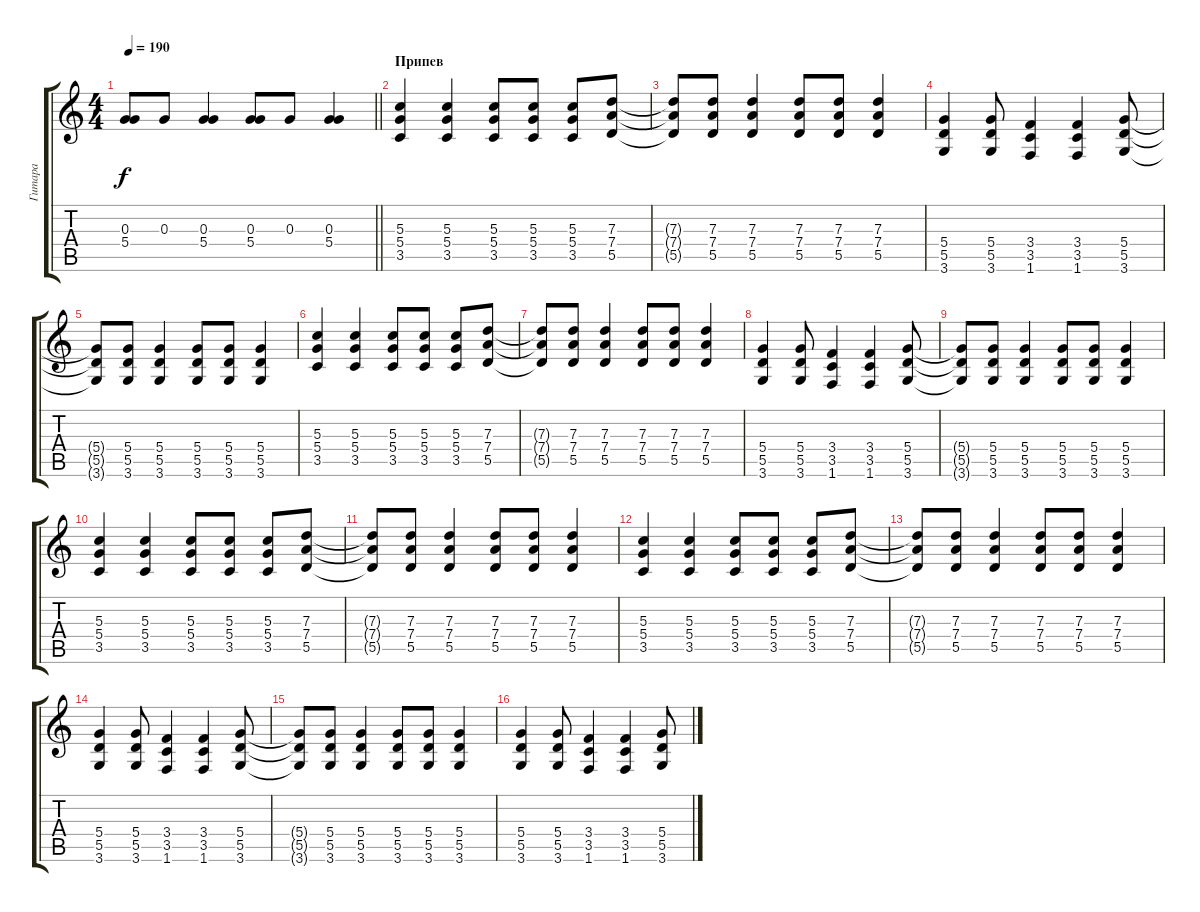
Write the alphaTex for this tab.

\track ("Гитара" "Гитара") {instrument distortionguitar}
\staff {score tabs}
\tuning (E4 B3 G3 D3 A2 E2) {hide}
\ts (4 4)
\tempo 190
\clef g2
\barLineRight lightlight
\ks c
(0.3{t} 5.4{t}).8{dy f} 0.3.8 (0.3 5.4).4 (0.3 5.4).8 0.3.8 (0.3 5.4).4 |
\section ("" "Припев")
(5.3 5.4 3.5).4 (5.3 5.4 3.5).4 (5.3 5.4 3.5).8 (5.3 5.4 3.5).8 (5.3 5.4 3.5).8 (7.3 7.4 5.5).8 |
(7.3{t} 7.4{t} 5.5{t}).8 (7.3 7.4 5.5).8 (7.3 7.4 5.5).4 (7.3 7.4 5.5).8 (7.3 7.4 5.5).8 (7.3 7.4 5.5).4 |
(5.4 5.5 3.6).4 (5.4 5.5 3.6).8 (3.4 3.5 1.6).4 (3.4 3.5 1.6).4 (5.4 5.5 3.6).8 |
(5.4{t} 5.5{t} 3.6{t}).8 (5.4 5.5 3.6).8 (5.4 5.5 3.6).4 (5.4 5.5 3.6).8 (5.4 5.5 3.6).8 (5.4 5.5 3.6).4 |
(5.3 5.4 3.5).4 (5.3 5.4 3.5).4 (5.3 5.4 3.5).8 (5.3 5.4 3.5).8 (5.3 5.4 3.5).8 (7.3 7.4 5.5).8 |
(7.3{t} 7.4{t} 5.5{t}).8 (7.3 7.4 5.5).8 (7.3 7.4 5.5).4 (7.3 7.4 5.5).8 (7.3 7.4 5.5).8 (7.3 7.4 5.5).4 |
(5.4 5.5 3.6).4 (5.4 5.5 3.6).8 (3.4 3.5 1.6).4 (3.4 3.5 1.6).4 (5.4 5.5 3.6).8 |
(5.4{t} 5.5{t} 3.6{t}).8 (5.4 5.5 3.6).8 (5.4 5.5 3.6).4 (5.4 5.5 3.6).8 (5.4 5.5 3.6).8 (5.4 5.5 3.6).4 |
(5.3 5.4 3.5).4 (5.3 5.4 3.5).4 (5.3 5.4 3.5).8 (5.3 5.4 3.5).8 (5.3 5.4 3.5).8 (7.3 7.4 5.5).8 |
(7.3{t} 7.4{t} 5.5{t}).8 (7.3 7.4 5.5).8 (7.3 7.4 5.5).4 (7.3 7.4 5.5).8 (7.3 7.4 5.5).8 (7.3 7.4 5.5).4 |
(5.3 5.4 3.5).4 (5.3 5.4 3.5).4 (5.3 5.4 3.5).8 (5.3 5.4 3.5).8 (5.3 5.4 3.5).8 (7.3 7.4 5.5).8 |
(7.3{t} 7.4{t} 5.5{t}).8 (7.3 7.4 5.5).8 (7.3 7.4 5.5).4 (7.3 7.4 5.5).8 (7.3 7.4 5.5).8 (7.3 7.4 5.5).4 |
(5.4 5.5 3.6).4 (5.4 5.5 3.6).8 (3.4 3.5 1.6).4 (3.4 3.5 1.6).4 (5.4 5.5 3.6).8 |
(5.4{t} 5.5{t} 3.6{t}).8 (5.4 5.5 3.6).8 (5.4 5.5 3.6).4 (5.4 5.5 3.6).8 (5.4 5.5 3.6).8 (5.4 5.5 3.6).4 |
(5.4 5.5 3.6).4 (5.4 5.5 3.6).8 (3.4 3.5 1.6).4 (3.4 3.5 1.6).4 (5.4 5.5 3.6).8
